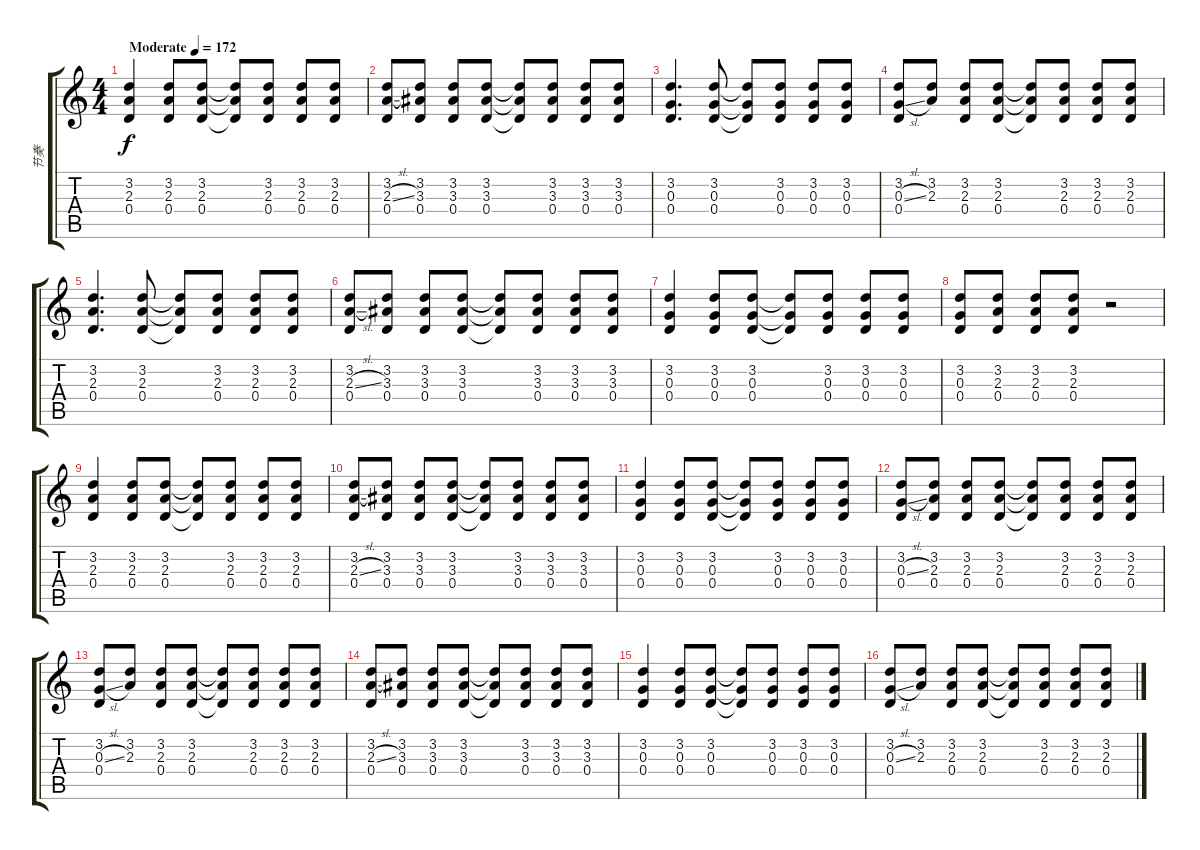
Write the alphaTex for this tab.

\track ("节奏" "节奏") {instrument overdrivenguitar}
\staff {score tabs}
\tuning (E4 B3 G3 D3 A2 E2) {hide}
\ts (4 4)
\tempo (172 "Moderate")
\clef g2
\ks c
(3.2 2.3 0.4).4{dy f instrument overdrivenguitar} (3.2 2.3 0.4).8 (3.2 2.3 0.4).8 (3.2{t} 2.3{t} 0.4{t}).8 (3.2 2.3 0.4).8 (3.2 2.3 0.4).8 (3.2 2.3 0.4).8 |
(3.2 2.3{sl} 0.4).8 (3.2 3.3 0.4).8 (3.2 3.3 0.4).8 (3.2 3.3 0.4).8 (3.2{t} 3.3{t} 0.4{t}).8 (3.2 3.3 0.4).8 (3.2 3.3 0.4).8 (3.2 3.3 0.4).8 |
(3.2 0.3 0.4).4{d} (3.2 0.3 0.4).8{txt ""} (3.2{t} 0.3{t} 0.4{t}).8 (3.2 0.3 0.4).8 (3.2 0.3 0.4).8 (3.2 0.3 0.4).8 |
(3.2 0.3{sl} 0.4).8 (3.2 2.3).8 (3.2 2.3 0.4).8 (3.2 2.3 0.4).8 (3.2{t} 2.3{t} 0.4{t}).8 (3.2 2.3 0.4).8 (3.2 2.3 0.4).8 (3.2 2.3 0.4).8 |
(3.2 2.3 0.4).4{d} (3.2 2.3 0.4).8 (3.2{t} 2.3{t} 0.4{t}).8 (3.2 2.3 0.4).8 (3.2 2.3 0.4).8 (3.2 2.3 0.4).8 |
(3.2 2.3{sl} 0.4).8 (3.2 3.3 0.4).8 (3.2 3.3 0.4).8 (3.2 3.3 0.4).8 (3.2{t} 3.3{t} 0.4{t}).8 (3.2 3.3 0.4).8 (3.2 3.3 0.4).8 (3.2 3.3 0.4).8 |
(3.2 0.3 0.4).4 (3.2 0.3 0.4).8 (3.2 0.3 0.4).8 (3.2{t} 0.3{t} 0.4{t}).8 (3.2 0.3 0.4).8 (3.2 0.3 0.4).8 (3.2 0.3 0.4).8 |
(3.2 0.3 0.4).8 (3.2 2.3 0.4).8 (3.2 2.3 0.4).8 (3.2 2.3 0.4).8 r.2 |
(3.2 2.3 0.4).4 (3.2 2.3 0.4).8 (3.2 2.3 0.4).8 (3.2{t} 2.3{t} 0.4{t}).8 (3.2 2.3 0.4).8 (3.2 2.3 0.4).8 (3.2 2.3 0.4).8 |
(3.2 2.3{sl} 0.4).8 (3.2 3.3 0.4).8 (3.2 3.3 0.4).8 (3.2 3.3 0.4).8 (3.2{t} 3.3{t} 0.4{t}).8 (3.2 3.3 0.4).8 (3.2 3.3 0.4).8 (3.2 3.3 0.4).8 |
(3.2 0.3 0.4).4 (3.2 0.3 0.4).8 (3.2 0.3 0.4).8 (3.2{t} 0.3{t} 0.4{t}).8 (3.2 0.3 0.4).8 (3.2 0.3 0.4).8 (3.2 0.3 0.4).8 |
(3.2 0.3{sl} 0.4).8 (3.2 2.3 0.4).8 (3.2 2.3 0.4).8 (3.2 2.3 0.4).8 (3.2{t} 2.3{t} 0.4{t}).8 (3.2 2.3 0.4).8 (3.2 2.3 0.4).8 (3.2 2.3 0.4).8 |
(3.2 0.3{sl} 0.4).8 (3.2 2.3).8 (3.2 2.3 0.4).8 (3.2 2.3 0.4).8 (3.2{t} 2.3{t} 0.4{t}).8 (3.2 2.3 0.4).8 (3.2 2.3 0.4).8 (3.2 2.3 0.4).8 |
(3.2 2.3{sl} 0.4).8 (3.2 3.3 0.4).8 (3.2 3.3 0.4).8 (3.2 3.3 0.4).8 (3.2{t} 3.3{t} 0.4{t}).8 (3.2 3.3 0.4).8 (3.2 3.3 0.4).8 (3.2 3.3 0.4).8 |
(3.2 0.3 0.4).4 (3.2 0.3 0.4).8 (3.2 0.3 0.4).8 (3.2{t} 0.3{t} 0.4{t}).8 (3.2 0.3 0.4).8 (3.2 0.3 0.4).8 (3.2 0.3 0.4).8 |
(3.2 0.3{sl} 0.4).8 (3.2 2.3).8 (3.2 2.3 0.4).8 (3.2 2.3 0.4).8 (3.2{t} 2.3{t} 0.4{t}).8 (3.2 2.3 0.4).8 (3.2 2.3 0.4).8 (3.2 2.3 0.4).8
